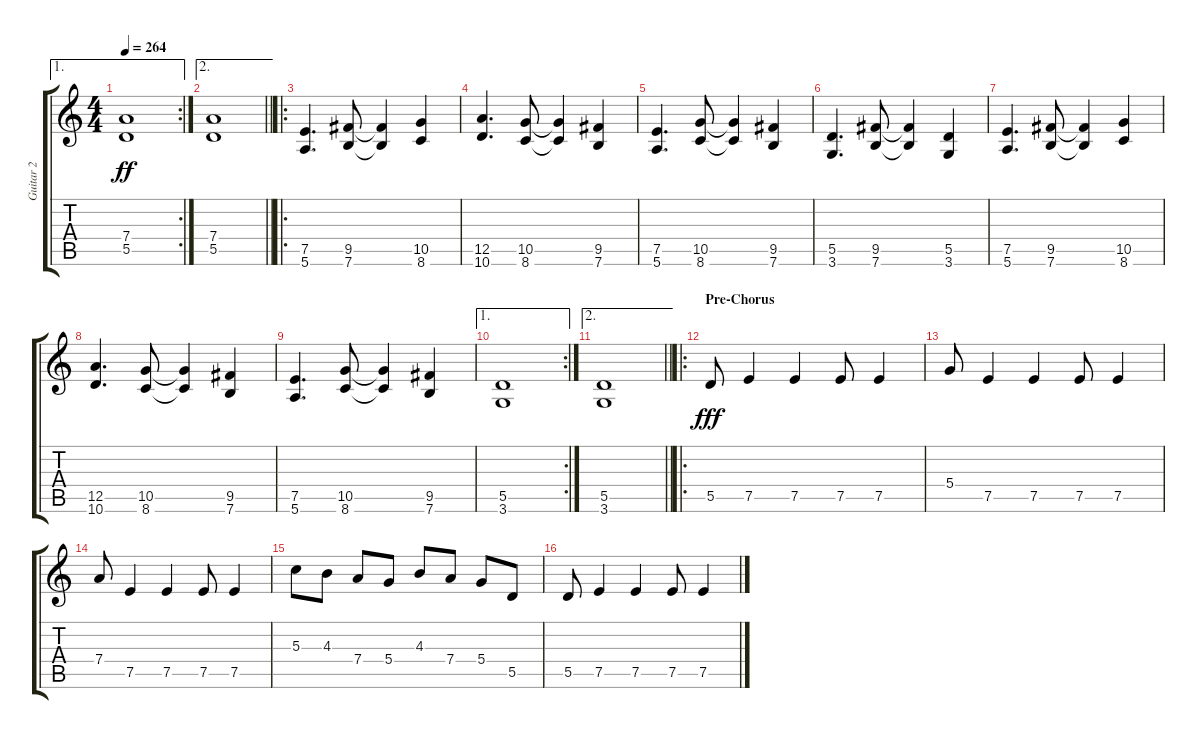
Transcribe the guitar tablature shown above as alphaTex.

\track ("Guitar 2" "Guitar 2") {instrument distortionguitar}
\staff {score tabs}
\tuning (E4 B3 G3 D3 A2 E2) {hide}
\ae 1
\rc 2
\ts (4 4)
\tempo 264
\clef g2
\ks c
(7.4 5.5).1{dy ff} |
\ae 2
\barLineRight lightlight
(7.4 5.5).1 |
\ro
\section ("" "")
(7.5 5.6).4{d} (9.5 7.6).8 (9.5{t} 7.6{t}).4 (10.5 8.6).4 |
(12.5 10.6).4{d} (10.5 8.6).8 (10.5{t} 8.6{t}).4 (9.5 7.6).4 |
(7.5 5.6).4{d} (10.5 8.6).8 (10.5{t} 8.6{t}).4 (9.5 7.6).4 |
(5.5 3.6).4{d} (9.5 7.6).8 (9.5{t} 7.6{t}).4 (5.5 3.6).4 |
(7.5 5.6).4{d} (9.5 7.6).8 (9.5{t} 7.6{t}).4 (10.5 8.6).4 |
(12.5 10.6).4{d} (10.5 8.6).8 (10.5{t} 8.6{t}).4 (9.5 7.6).4 |
(7.5 5.6).4{d} (10.5 8.6).8 (10.5{t} 8.6{t}).4 (9.5 7.6).4 |
\ae 1
\rc 2
(5.5 3.6).1 |
\ae 2
\barLineRight lightlight
(5.5 3.6).1 |
\ro
\section ("" "Pre-Chorus")
5.5.8{dy fff} 7.5.4 7.5.4 7.5.8 7.5.4 |
5.4.8 7.5.4 7.5.4 7.5.8 7.5.4 |
7.4.8 7.5.4 7.5.4 7.5.8 7.5.4 |
5.3.8 4.3.8 7.4.8 5.4.8 4.3.8 7.4.8 5.4.8 5.5.8 |
5.5.8 7.5.4 7.5.4 7.5.8 7.5.4
